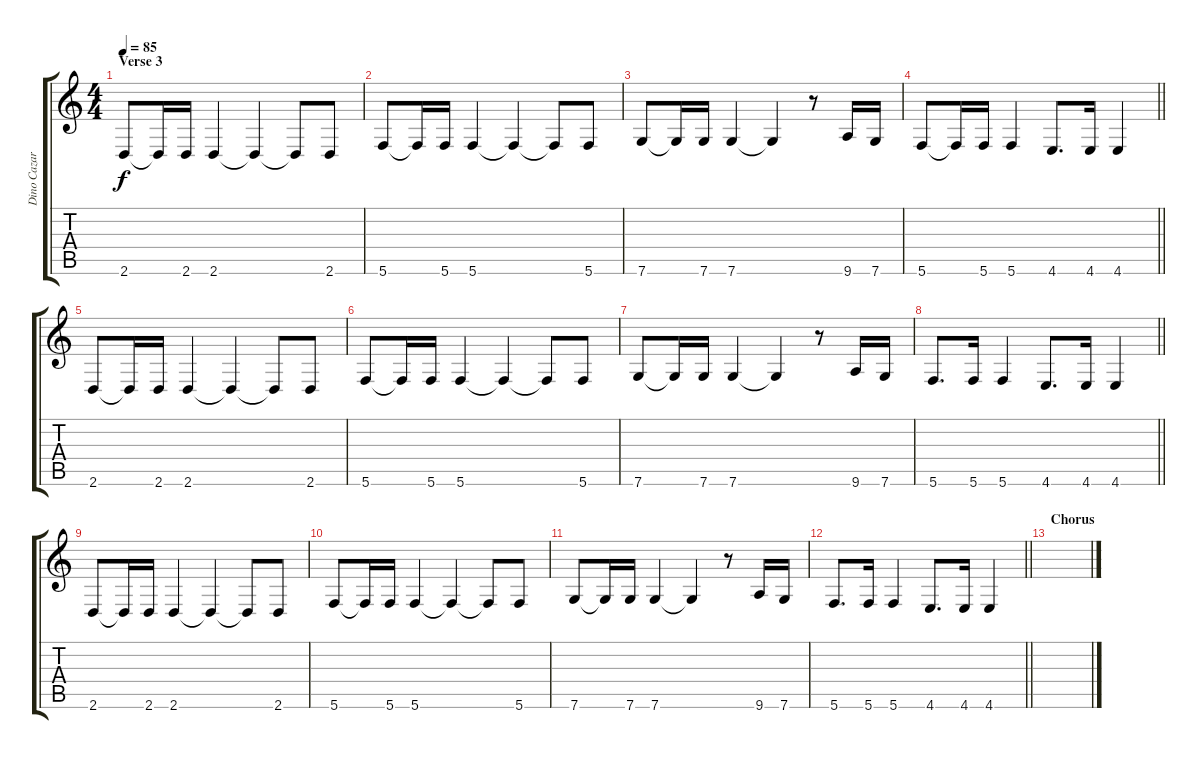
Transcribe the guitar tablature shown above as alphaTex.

\track ("Dino Cazares (Clean)" "Dino Cazar") {instrument electricguitarjazz}
\staff {score tabs}
\tuning (D4 A3 F3 C3 G2 C2) {hide}
\ts (4 4)
\section ("" "Verse 3")
\tempo 85
\clef g2
\ks c
2.6.8{dy f} 2.6{t}.16 2.6.16 2.6.4 2.6{t}.4 2.6{t}.8 2.6.8 |
5.6.8 5.6{t}.16 5.6.16 5.6.4 5.6{t}.4 5.6{t}.8 5.6.8 |
7.6.8 7.6{t}.16 7.6.16 7.6.4 7.6{t}.4 r.8 9.6.16 7.6.16 |
\barLineRight lightlight
5.6.8 5.6{t}.16 5.6.16 5.6.4 4.6.8{d} 4.6.16 4.6.4 |
2.6.8 2.6{t}.16 2.6.16 2.6.4 2.6{t}.4 2.6{t}.8 2.6.8 |
5.6.8 5.6{t}.16 5.6.16 5.6.4 5.6{t}.4 5.6{t}.8 5.6.8 |
7.6.8 7.6{t}.16 7.6.16 7.6.4 7.6{t}.4 r.8 9.6.16 7.6.16 |
\barLineRight lightlight
5.6.8{d} 5.6.16 5.6.4 4.6.8{d} 4.6.16 4.6.4 |
2.6.8 2.6{t}.16 2.6.16 2.6.4 2.6{t}.4 2.6{t}.8 2.6.8 |
5.6.8 5.6{t}.16 5.6.16 5.6.4 5.6{t}.4 5.6{t}.8 5.6.8 |
7.6.8 7.6{t}.16 7.6.16 7.6.4 7.6{t}.4 r.8 9.6.16 7.6.16 |
\barLineRight lightlight
5.6.8{d} 5.6.16 5.6.4 4.6.8{d} 4.6.16 4.6.4 |
\section ("" "Chorus")
